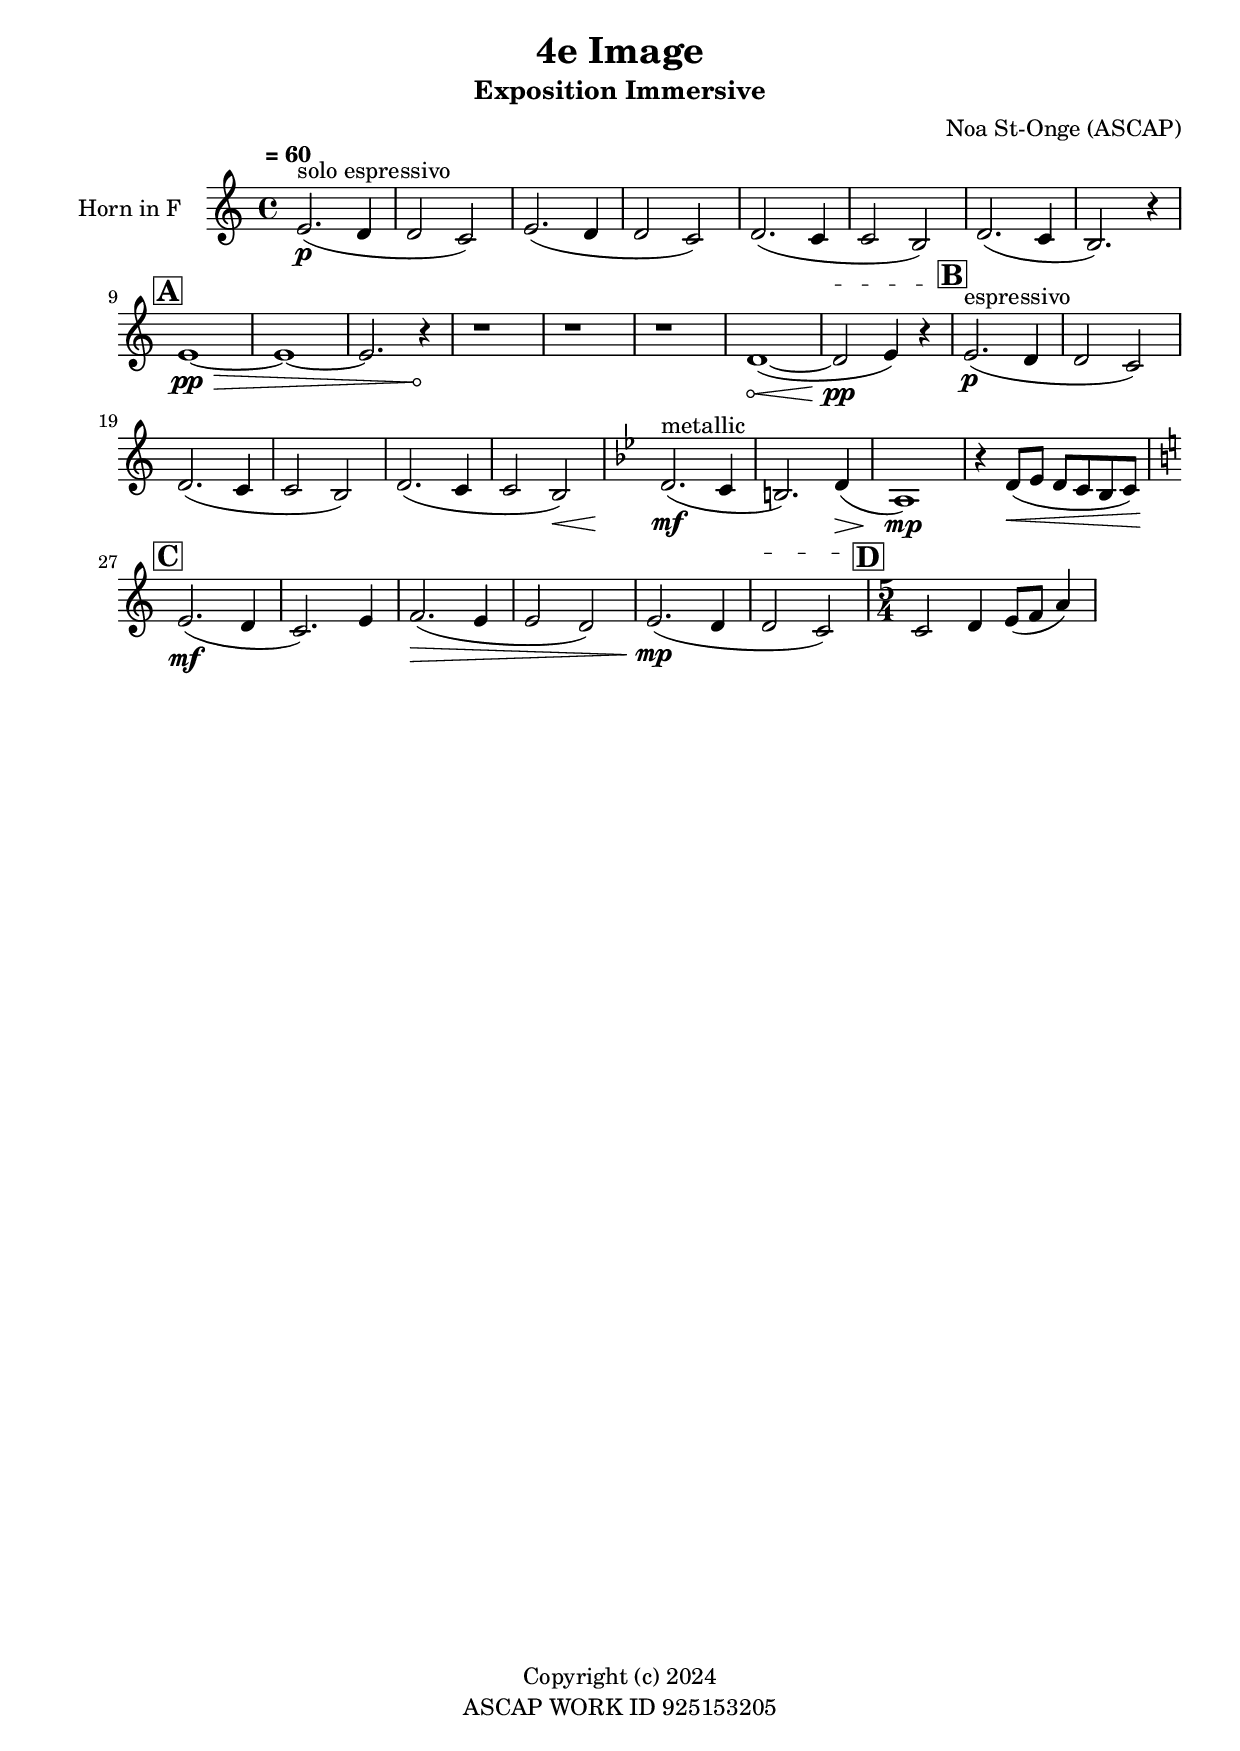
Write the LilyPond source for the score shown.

globalDynamics = \new Dynamics {
  \override TextSpanner.bound-details.left.text = \tempo \markup { "rit. " }
  % startTextSpan and stopTextSpan always correspond to ritardando
  s1 * 8

  \mark \default
    s1*7 s4\startTextSpan s2 s4\stopTextSpan

  \mark \default
    s1*10

  \mark \default
    s1*5
    s4\startTextSpan
    s2 s8.\stopTextSpan s16

  \mark \default %%%%% D %%%%%
    \time 5/4
    s4
    s4*5
    \time 4/4
}


hornF = \relative c' {
  \time 4/4
  \tempo " = 60"
  \key f \major

  \set Score.rehearsalMarkFormatter = #format-mark-box-alphabet

  a2.\p^"solo espressivo"( g4 g2 f2)
  a2.( g4 g2 f2)
  g2.( f4 f2 e2)
  g2.( f4 e2.) r4

  %%%%% A %%%%%
  \once \override Hairpin.circled-tip = ##t
  a1\>\pp ~ a1 ~ a2.

  r4\! \repeat unfold 3 {r1}

  \once \override Hairpin.circled-tip = ##t
  g1\<( ~ g2\!\pp a4) r4

  %%%%% B %%%%%
  a2.\p^"espressivo"( g4 g2 f2)
  g2. (f4 f2 e2)
  g2. (f4 f2 e2\<)

  \key ees \major
  g2.\!\mf^"metallic"( f4 e2.) g4(\> d1)\mp

  r4 g8(\< aes8 g8 f8 ees8 f8)

  %%%%% C %%%%%
  \key f \major
  a2.\mf( g4 f2.) a4
  bes2.(\> a4 a2 g2)
  a2.(\mp g4 g2 f2)

  %%%%% D %%%%%
  %\time 5/4
  f2 g4 a8( bes8 d4)
  %\time 4/4
}

hornFPart = \new Staff \with {
  instrumentName = "Horn in F"
  shortInstrumentName = "Hn.F."
  midiInstrument = "french horn"
} \hornF

hornFBookPart = \new Staff \with {
  instrumentName = "Horn in F"
  shortInstrumentName = ""
  midiInstrument = "french horn"
} \hornF

\book {
  \bookOutputName "Horn"
  \header {
  title = "4e Image"
  subtitle = "Exposition Immersive"
  composer = "Noa St-Onge (ASCAP)"
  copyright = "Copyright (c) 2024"
  % Remove default LilyPond tagline
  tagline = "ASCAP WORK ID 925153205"
}
  \score {
    <<
      \globalDynamics
      \transpose f, c \hornFBookPart
    >>
    \layout {
      indent = 25
      short-indent = 10
    }

    \midi {
      \tempo 4=60
    }
  }
}